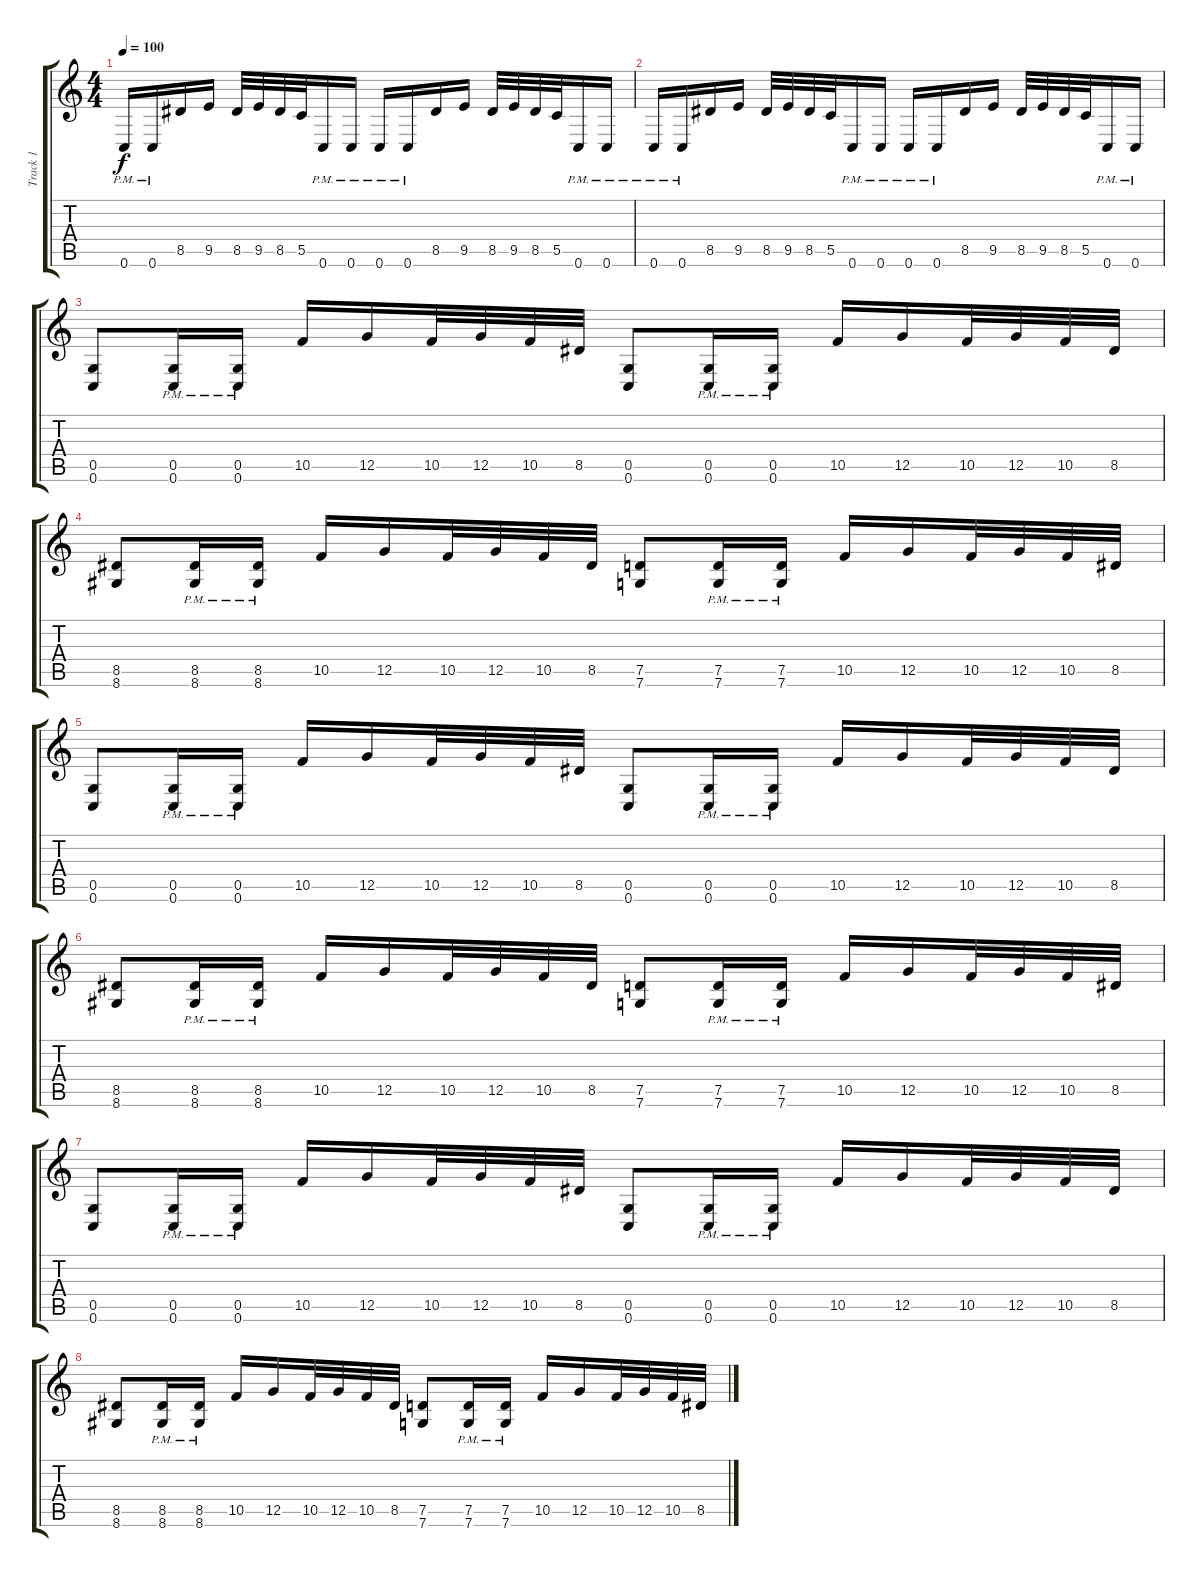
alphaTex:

\track ("Track 1" "Track 1") {instrument acousticguitarsteel}
\staff {score tabs}
\tuning (D4 A3 F3 C3 G2 C2) {hide}
\ts (4 4)
\tempo 100
\clef g2
\ks c
0.6{pm}.16{dy f} 0.6{pm}.16 8.5.16 9.5.16 8.5.32 9.5.32 8.5.32 5.5.32 0.6{pm}.16 0.6{pm}.16 0.6{pm}.16 0.6{pm}.16 8.5.16 9.5.16 8.5.32 9.5.32 8.5.32 5.5.32 0.6{pm}.16 0.6{pm}.16 |
0.6{pm}.16 0.6{pm}.16 8.5.16 9.5.16 8.5.32 9.5.32 8.5.32 5.5.32 0.6{pm}.16 0.6{pm}.16 0.6{pm}.16 0.6{pm}.16 8.5.16 9.5.16 8.5.32 9.5.32 8.5.32 5.5.32 0.6{pm}.16 0.6{pm}.16 |
(0.5 0.6).8 (0.5{pm} 0.6{pm}).16 (0.5{pm} 0.6{pm}).16 10.5.16 12.5.16 10.5.32 12.5.32 10.5.32 8.5.32 (0.5 0.6).8 (0.5{pm} 0.6{pm}).16 (0.5{pm} 0.6{pm}).16 10.5.16 12.5.16 10.5.32 12.5.32 10.5.32 8.5.32 |
(8.5 8.6).8 (8.5{pm} 8.6{pm}).16 (8.5{pm} 8.6{pm}).16 10.5.16 12.5.16 10.5.32 12.5.32 10.5.32 8.5.32 (7.5 7.6).8 (7.5{pm} 7.6{pm}).16 (7.5{pm} 7.6{pm}).16 10.5.16 12.5.16 10.5.32 12.5.32 10.5.32 8.5.32 |
(0.5 0.6).8 (0.5{pm} 0.6{pm}).16 (0.5{pm} 0.6{pm}).16 10.5.16 12.5.16 10.5.32 12.5.32 10.5.32 8.5.32 (0.5 0.6).8 (0.5{pm} 0.6{pm}).16 (0.5{pm} 0.6{pm}).16 10.5.16 12.5.16 10.5.32 12.5.32 10.5.32 8.5.32 |
(8.5 8.6).8 (8.5{pm} 8.6{pm}).16 (8.5{pm} 8.6{pm}).16 10.5.16 12.5.16 10.5.32 12.5.32 10.5.32 8.5.32 (7.5 7.6).8 (7.5{pm} 7.6{pm}).16 (7.5{pm} 7.6{pm}).16 10.5.16 12.5.16 10.5.32 12.5.32 10.5.32 8.5.32 |
(0.5 0.6).8 (0.5{pm} 0.6{pm}).16 (0.5{pm} 0.6{pm}).16 10.5.16 12.5.16 10.5.32 12.5.32 10.5.32 8.5.32 (0.5 0.6).8 (0.5{pm} 0.6{pm}).16 (0.5{pm} 0.6{pm}).16 10.5.16 12.5.16 10.5.32 12.5.32 10.5.32 8.5.32 |
(8.5 8.6).8 (8.5{pm} 8.6{pm}).16 (8.5{pm} 8.6{pm}).16 10.5.16 12.5.16 10.5.32 12.5.32 10.5.32 8.5.32 (7.5 7.6).8 (7.5{pm} 7.6{pm}).16 (7.5{pm} 7.6{pm}).16 10.5.16 12.5.16 10.5.32 12.5.32 10.5.32 8.5.32
